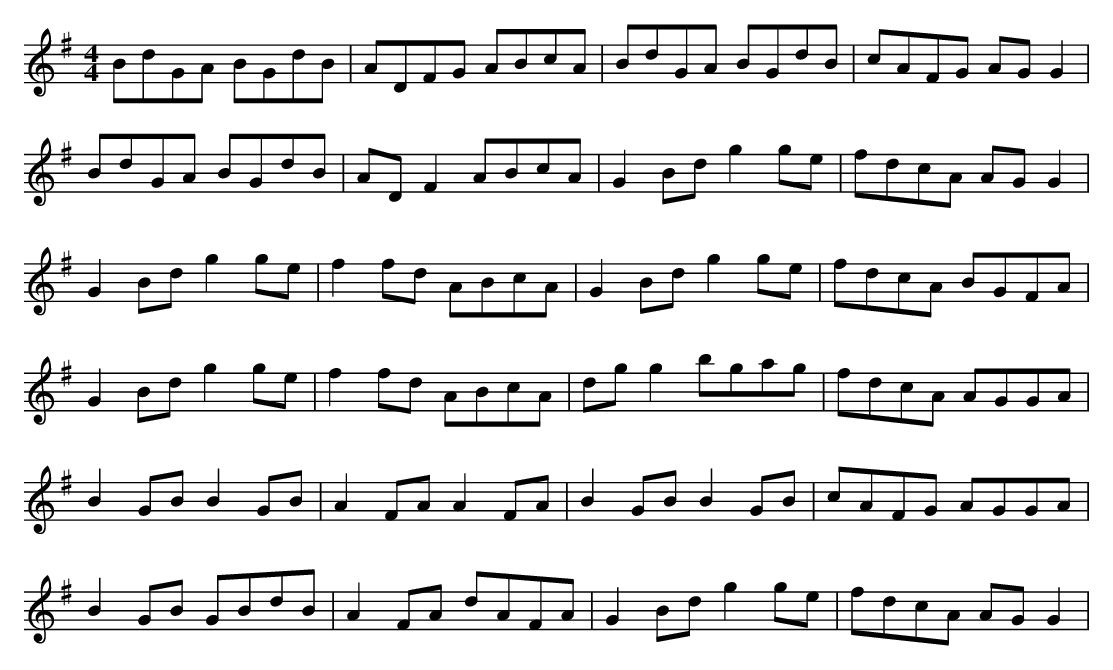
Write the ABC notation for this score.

X:1
M:4/4
K:G
BdGA BGdB|ADFG ABcA|BdGA BGdB|cAFG AG G2|
BdGA BGdB|AD F2 ABcA|G2 Bd g2 ge|fdcA AG G2|
G2 Bd g2 ge|f2 fd ABcA|G2 Bd g2 ge|fdcA BGFA|
G2 Bd g2 ge|f2 fd ABcA|dg g2 bgag|fdcA AGGA|
B2 GB B2 GB|A2 FA A2 FA|B2 GB B2 GB|cAFG AGGA|
B2 GB GBdB|A2 FA dAFA|G2 Bd g2 ge|fdcA AG G2|
